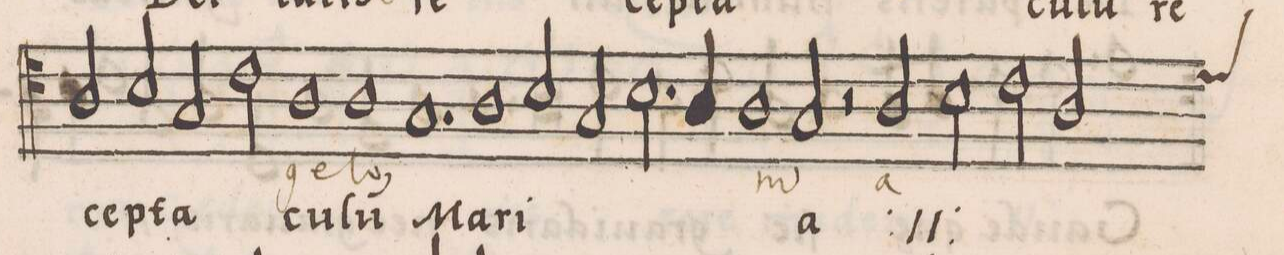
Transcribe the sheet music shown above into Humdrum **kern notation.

**kern	**text	**text
*I"ALTVS	*	*
*clefC4	*	*
*k[]	*	*
*met(C)	*	*
*M2/1	*	*
2A/	-ce-	.
2B/	-pta-	.
2G/	.	.
2c\	.	.
=61-	=61-	=61-
1A	-cu-	-ge-
1A	-lu(m)	-lo-
=62-	=62-	=62-
1.G	Ma-	.
1A\	-ri-	.
=63-	=63-	=63-
2B/	.	.
2G/	.	.
2.B\	.	.
=64-	=64-	=64-
4A/	.	.
1A	.	-ru(m)
2G/	-a	.
=65-	=65-	=65-
2r	.	.
*	*ij	*
2A/	Ma-	a-
2B\	.	.
2c\	.	.
=66-	=66-	=66-
*custos:d	*	*
2A/	.	.
*-	*-	*-
